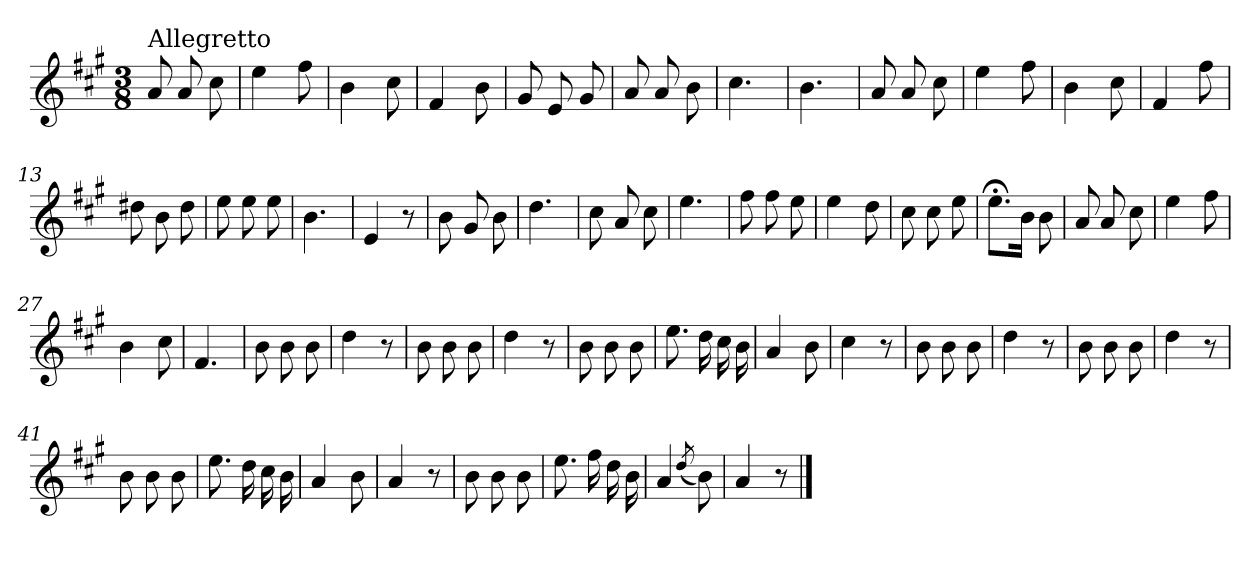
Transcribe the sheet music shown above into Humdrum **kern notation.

**kern
*part1
*staff1
*clefG2
*k[f#c#g#]
*f#:
*M3/8
=1
!LO:TX:a:t=Allegretto
8a/
8a/
8cc#\
=2
4ee\
8ff#\
=3
4b\
8cc#\
=4
4f#/
8b\
=5
8g#/
8e/
8g#/
=6
8a/
8a/
8b\
=7
4.cc#\
=8
4.b\
=9
8a/
8a/
8cc#\
=10
4ee\
8ff#\
!!LO:LB:g=z
=11
4b\
8cc#\
=12
4f#/
8ff#\
=13
8dd#X\
8b\
8dd#\
=14
8ee\
8ee\
8ee\
=15
4.b\
=16
4e/
8r
=17
8b\
8g#/
8b\
=18
4.dd\
=19
8cc#\
8a/
8cc#\
=20
4.ee\
=21
8ff#\
8ff#\
8ee\
!!LO:LB:g=z
=22
4ee\
8dd\
=23
8cc#\
8cc#\
8ee\
=24
8.ee;<\L
16b\Jk
8b\
=25
8a/
8a/
8cc#\
=26
4ee\
8ff#\
=27
4b\
8cc#\
=28
4.f#/
=29
8b\
8b\
8b\
=30
4dd\
8r
=31
8b\
8b\
8b\
=32
4dd\
8r
!!LO:LB:g=z
=33
8b\
8b\
8b\
=34
8.ee\
16dd\
16cc#\
16b\
=35
4a/
8b\
=36
4cc#\
8r
=37
8b\
8b\
8b\
=38
4dd\
8r
=39
8b\
8b\
8b\
=40
4dd\
8r
=41
8b\
8b\
8b\
=42
8.ee\
16dd\
16cc#\
16b\
=43
4a/
8b\
!!LO:LB:g=z
=44
4a/
8r
=45
8b\
8b\
8b\
=46
8.ee\
16ff#\
16dd\
16b\
=47
4a/
(<8qdd/
8b\)
=48
4a/
8r
==
*-
